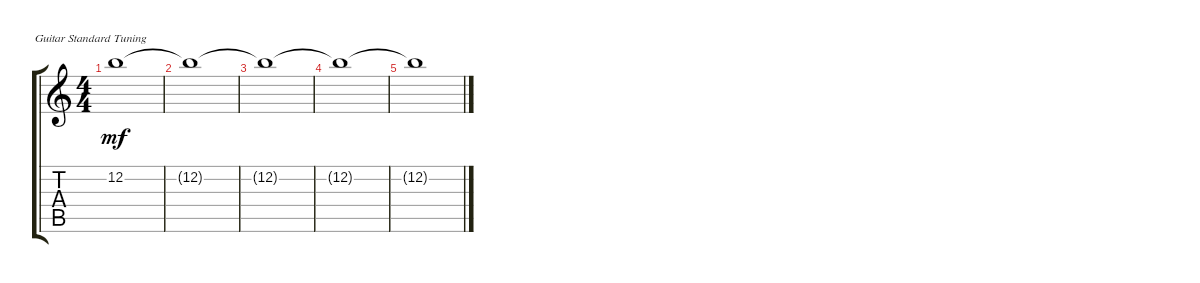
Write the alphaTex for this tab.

\defaultSystemsLayout 4
\bracketExtendMode groupsimilarinstruments
\singleTrackTrackNamePolicy hidden
\multiTrackTrackNamePolicy hidden
\firstSystemTrackNameOrientation horizontal
\otherSystemsTrackNameOrientation horizontal
\track ("S-Guitar" "E-Gt") {solo instrument distortionguitar}
\staff {score tabs}
\tuning (E4 B3 G3 D3 A2 E2)
\ts (4 4)
\tempo (175 hide)
\clef g2
\ks c
12.2{t}.1{dy mf} |
12.2{t}.1 |
12.2{t}.1 |
12.2{t}.1 |
12.2{t}.1
